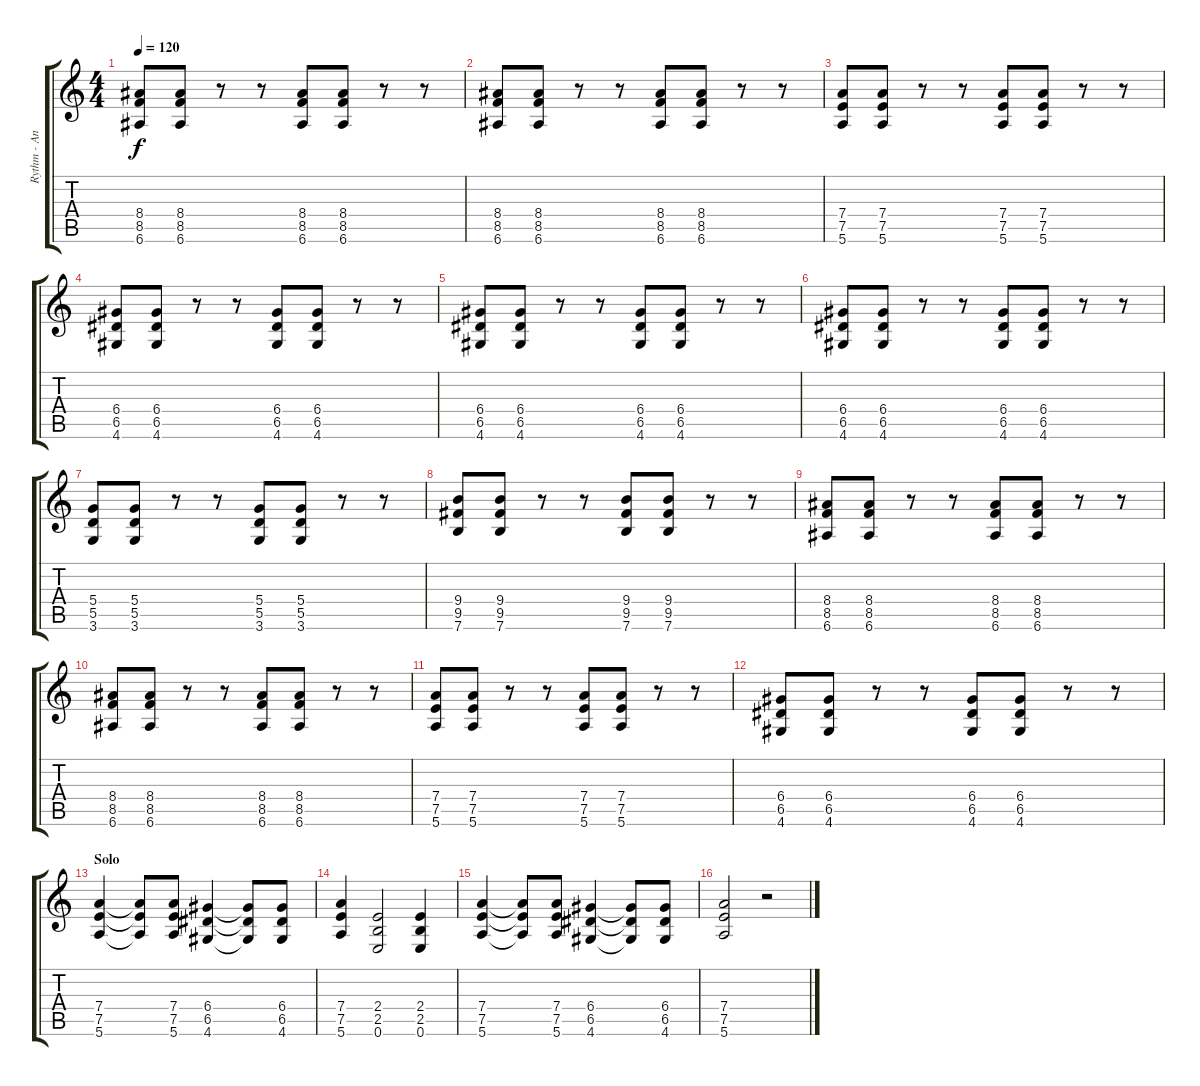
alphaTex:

\track ("Rythm - Andy" "Rythm - An") {instrument overdrivenguitar}
\staff {score tabs}
\tuning (E4 B3 G3 D3 A2 E2) {hide}
\ts (4 4)
\tempo 120
\clef g2
\ks c
(8.4 8.5 6.6).8{dy f} (8.4 8.5 6.6).8 r.8 r.8 (8.4 8.5 6.6).8 (8.4 8.5 6.6).8 r.8 r.8 |
(8.4 8.5 6.6).8 (8.4 8.5 6.6).8 r.8 r.8 (8.4 8.5 6.6).8 (8.4 8.5 6.6).8 r.8 r.8 |
(7.4 7.5 5.6).8 (7.4 7.5 5.6).8 r.8 r.8 (7.4 7.5 5.6).8 (7.4 7.5 5.6).8 r.8 r.8 |
(6.4 6.5 4.6).8 (6.4 6.5 4.6).8 r.8 r.8 (6.4 6.5 4.6).8 (6.4 6.5 4.6).8 r.8 r.8 |
(6.4 6.5 4.6).8 (6.4 6.5 4.6).8 r.8 r.8 (6.4 6.5 4.6).8 (6.4 6.5 4.6).8 r.8 r.8 |
(6.4 6.5 4.6).8 (6.4 6.5 4.6).8 r.8 r.8 (6.4 6.5 4.6).8 (6.4 6.5 4.6).8 r.8 r.8 |
(5.4 5.5 3.6).8 (5.4 5.5 3.6).8 r.8 r.8 (5.4 5.5 3.6).8 (5.4 5.5 3.6).8 r.8 r.8 |
(9.4 9.5 7.6).8 (9.4 9.5 7.6).8 r.8 r.8 (9.4 9.5 7.6).8 (9.4 9.5 7.6).8 r.8 r.8 |
(8.4 8.5 6.6).8 (8.4 8.5 6.6).8 r.8 r.8 (8.4 8.5 6.6).8 (8.4 8.5 6.6).8 r.8 r.8 |
(8.4 8.5 6.6).8 (8.4 8.5 6.6).8 r.8 r.8 (8.4 8.5 6.6).8 (8.4 8.5 6.6).8 r.8 r.8 |
(7.4 7.5 5.6).8 (7.4 7.5 5.6).8 r.8 r.8 (7.4 7.5 5.6).8 (7.4 7.5 5.6).8 r.8 r.8 |
(6.4 6.5 4.6).8 (6.4 6.5 4.6).8 r.8 r.8 (6.4 6.5 4.6).8 (6.4 6.5 4.6).8 r.8 r.8 |
\section ("" "Solo")
(7.4 7.5 5.6).4{balance 8} (7.4{t} 7.5{t} 5.6{t}).8 (7.4 7.5 5.6).8 (6.4 6.5 4.6).4 (6.4{t} 6.5{t} 4.6{t}).8 (6.4 6.5 4.6).8 |
(7.4 7.5 5.6).4 (2.4 2.5 0.6).2 (2.4 2.5 0.6).4 |
(7.4 7.5 5.6).4 (7.4{t} 7.5{t} 5.6{t}).8 (7.4 7.5 5.6).8 (6.4 6.5 4.6).4 (6.4{t} 6.5{t} 4.6{t}).8 (6.4 6.5 4.6).8 |
(7.4 7.5 5.6).2 r.2
